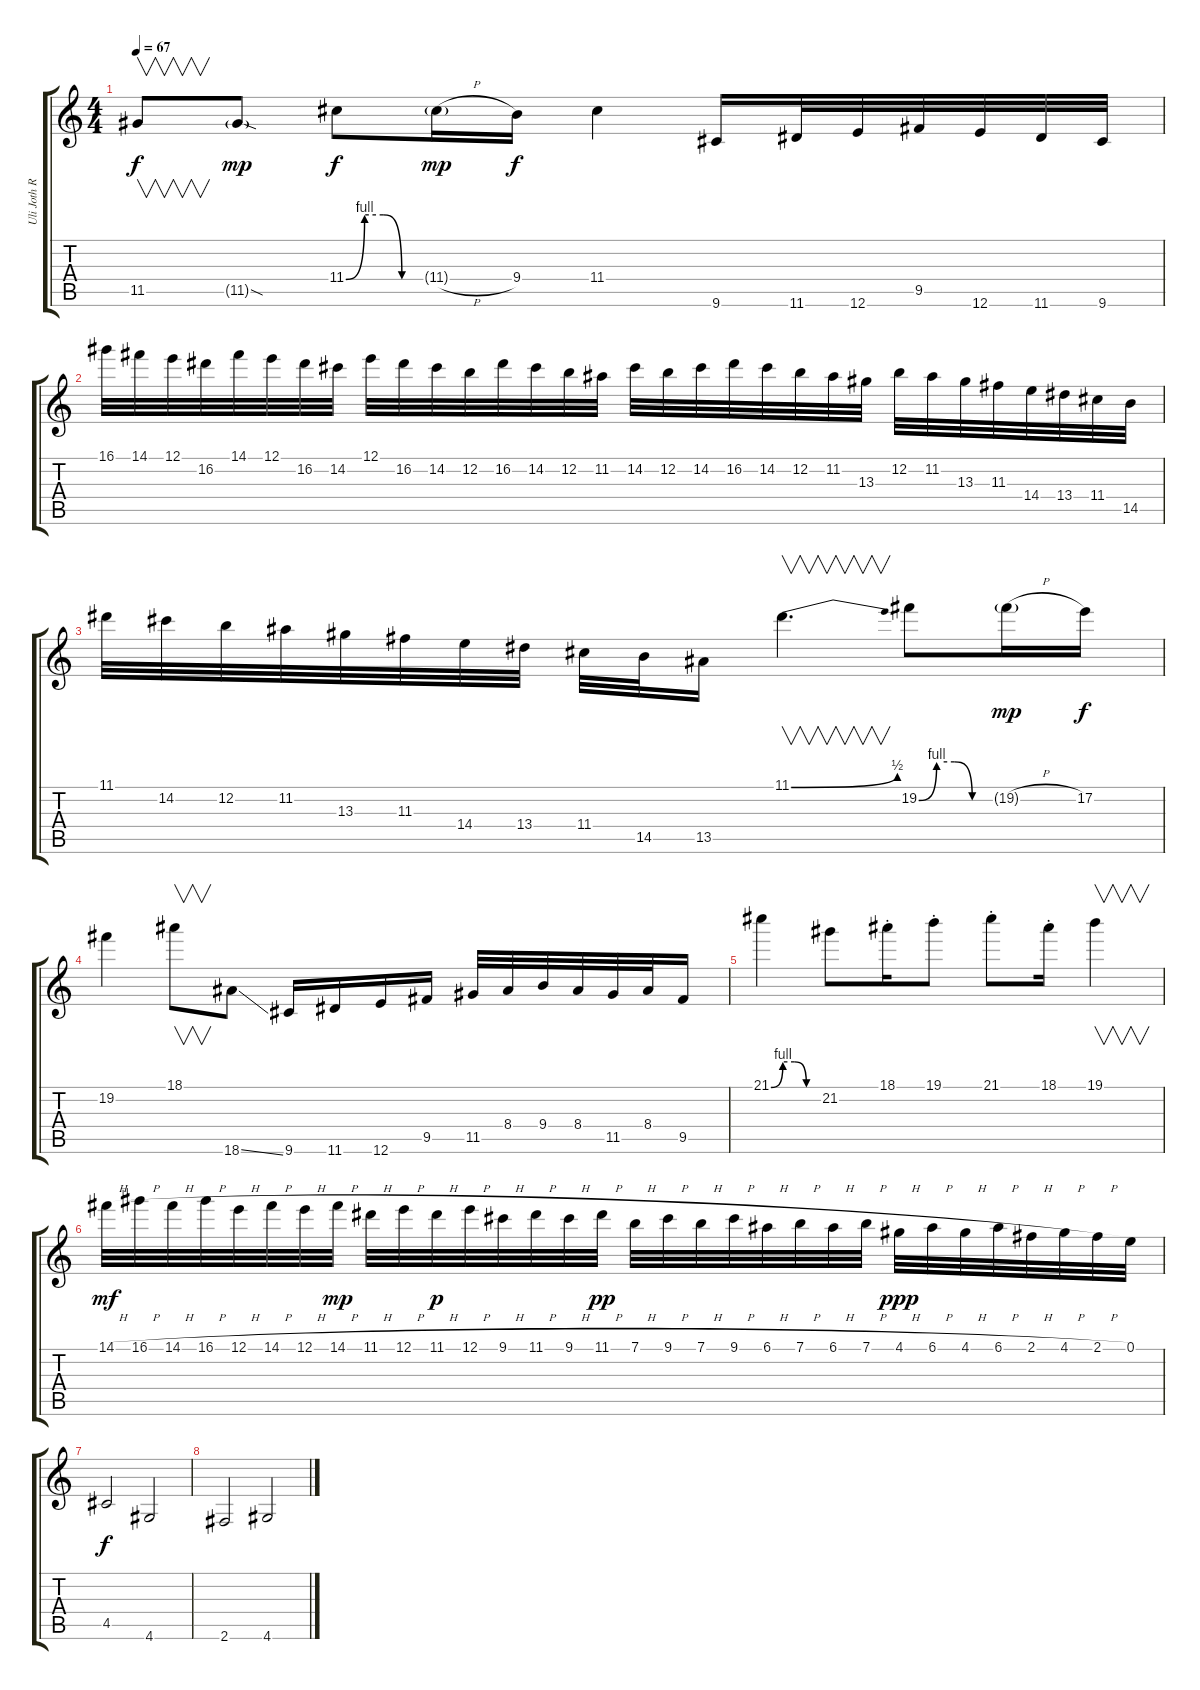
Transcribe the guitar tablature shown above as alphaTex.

\track ("Uli Joth Roth" "Uli Joth R") {instrument distortionguitar}
\staff {score tabs}
\tuning (E4 B3 G3 D3 A2 E2) {hide}
\ts (4 4)
\tempo 67
\clef g2
\ks c
11.5.8{v dy f} 11.5{sod g}.8{dy mp} 11.4{be (custom 0 0 15 4 30 4 45 0 60 0)}.8{dy f} 11.4{h g}.16{dy mp} 9.4.16{dy f} 11.4.4 9.6.16 11.6.32 12.6.32 9.5.32 12.6.32 11.6.32 9.6.32 |
16.1.32 14.1.32 12.1.32 16.2.32 14.1.32 12.1.32 16.2.32 14.2.32 12.1.32 16.2.32 14.2.32 12.2.32 16.2.32 14.2.32 12.2.32 11.2.32 14.2.32 12.2.32 14.2.32 16.2.32 14.2.32 12.2.32 11.2.32 13.3.32 12.2.32 11.2.32 13.3.32 11.3.32 14.4.32 13.4.32 11.4.32 14.5.32 |
11.1.32 14.2.32 12.2.32 11.2.32 13.3.32 11.3.32 14.4.32 13.4.32 11.4.32 14.5.32 13.5.16 11.1{be (bend 0 0 60 2)}.4{v d} 19.2{be (custom 0 0 15 4 30 4 45 0 60 0)}.8 19.2{h g}.16{dy mp} 17.2.16{dy f} |
19.2.4 18.1.8{v} 18.6{ss}.8 9.6.16 11.6.16 12.6.16 9.5.16 11.5.32 8.4.32 9.4.32 8.4.32 11.5.32 8.4.32 9.5.16 |
21.1{be (custom 0 0 15 4 30 4 45 0 60 0)}.4 21.2.8 18.1{st}.16 19.1{st}.8 21.1{st}.8 18.1{st}.16 19.1.4{v} |
14.1{h}.32{dy mf} 16.1{h}.32 14.1{h}.32 16.1{h}.32 12.1{h}.32 14.1{h}.32 12.1{h}.32 14.1{h}.32{dy mp} 11.1{h}.32 12.1{h}.32 11.1{h}.32{dy p} 12.1{h}.32 9.1{h}.32 11.1{h}.32 9.1{h}.32 11.1{h}.32{dy pp} 7.1{h}.32 9.1{h}.32 7.1{h}.32 9.1{h}.32 6.1{h}.32 7.1{h}.32 6.1{h}.32 7.1{h}.32 4.1{h}.32{dy ppp} 6.1{h}.32 4.1{h}.32 6.1{h}.32 2.1{h}.32 4.1{h}.32 2.1{h}.32 0.1.32 |
4.5.2{dy f} 4.6.2 |
2.6.2 4.6.2
